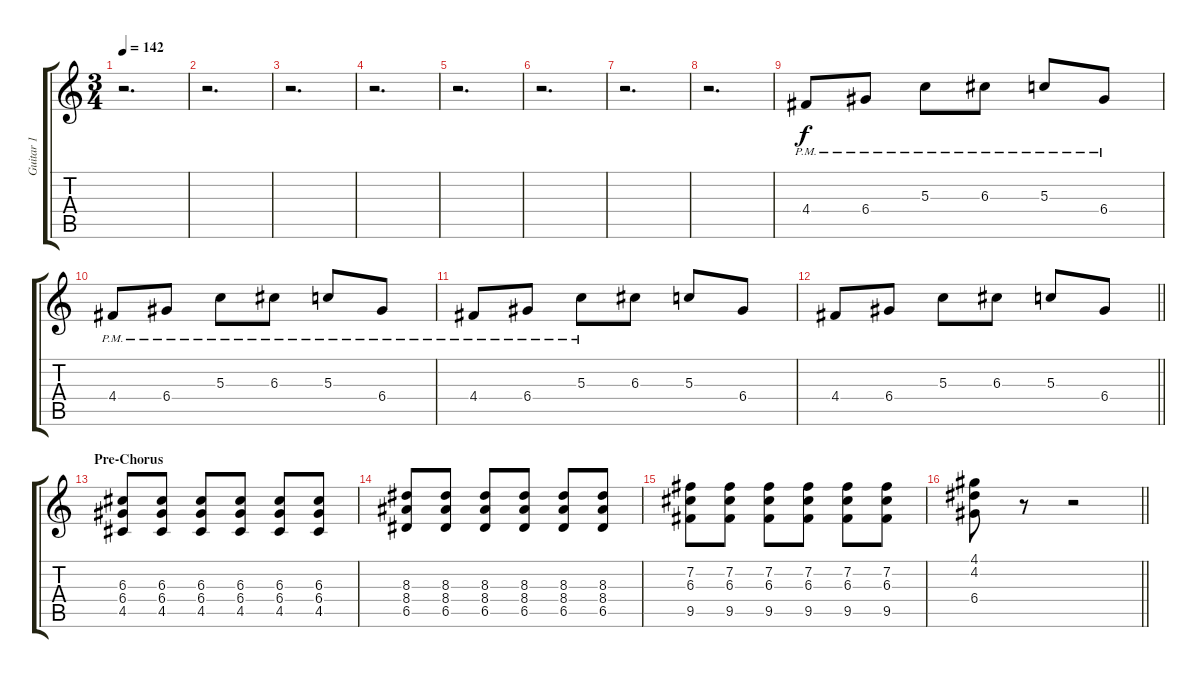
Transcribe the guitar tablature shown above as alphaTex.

\track ("Guitar 1" "Guitar 1") {instrument distortionguitar}
\staff {score tabs}
\tuning (E4 B3 G3 D3 A2 E2) {hide}
\ts (3 4)
\tempo 142
\clef g2
\ks c
r.2{d dy f} |
r.2{d} |
r.2{d} |
r.2{d} |
r.2{d} |
r.2{d} |
r.2{d} |
r.2{d} |
4.4{pm}.8 6.4{pm}.8 5.3{pm}.8 6.3{pm}.8 5.3{pm}.8 6.4{pm}.8 |
4.4{pm}.8 6.4{pm}.8 5.3{pm}.8 6.3{pm}.8 5.3{pm}.8 6.4{pm}.8 |
4.4{pm}.8 6.4{pm}.8 5.3{pm}.8 6.3.8 5.3.8 6.4.8 |
\barLineRight lightlight
4.4.8 6.4.8 5.3.8 6.3.8 5.3.8 6.4.8 |
\section ("" "Pre-Chorus")
(6.3 6.4 4.5).8 (6.3 6.4 4.5).8 (6.3 6.4 4.5).8 (6.3 6.4 4.5).8 (6.3 6.4 4.5).8 (6.3 6.4 4.5).8 |
(8.3 8.4 6.5).8 (8.3 8.4 6.5).8 (8.3 8.4 6.5).8 (8.3 8.4 6.5).8 (8.3 8.4 6.5).8 (8.3 8.4 6.5).8 |
(7.2 6.3 9.5).8 (7.2 6.3 9.5).8 (7.2 6.3 9.5).8 (7.2 6.3 9.5).8 (7.2 6.3 9.5).8 (7.2 6.3 9.5).8 |
\barLineRight lightlight
(4.1 4.2 6.4).8 r.8 r.2
